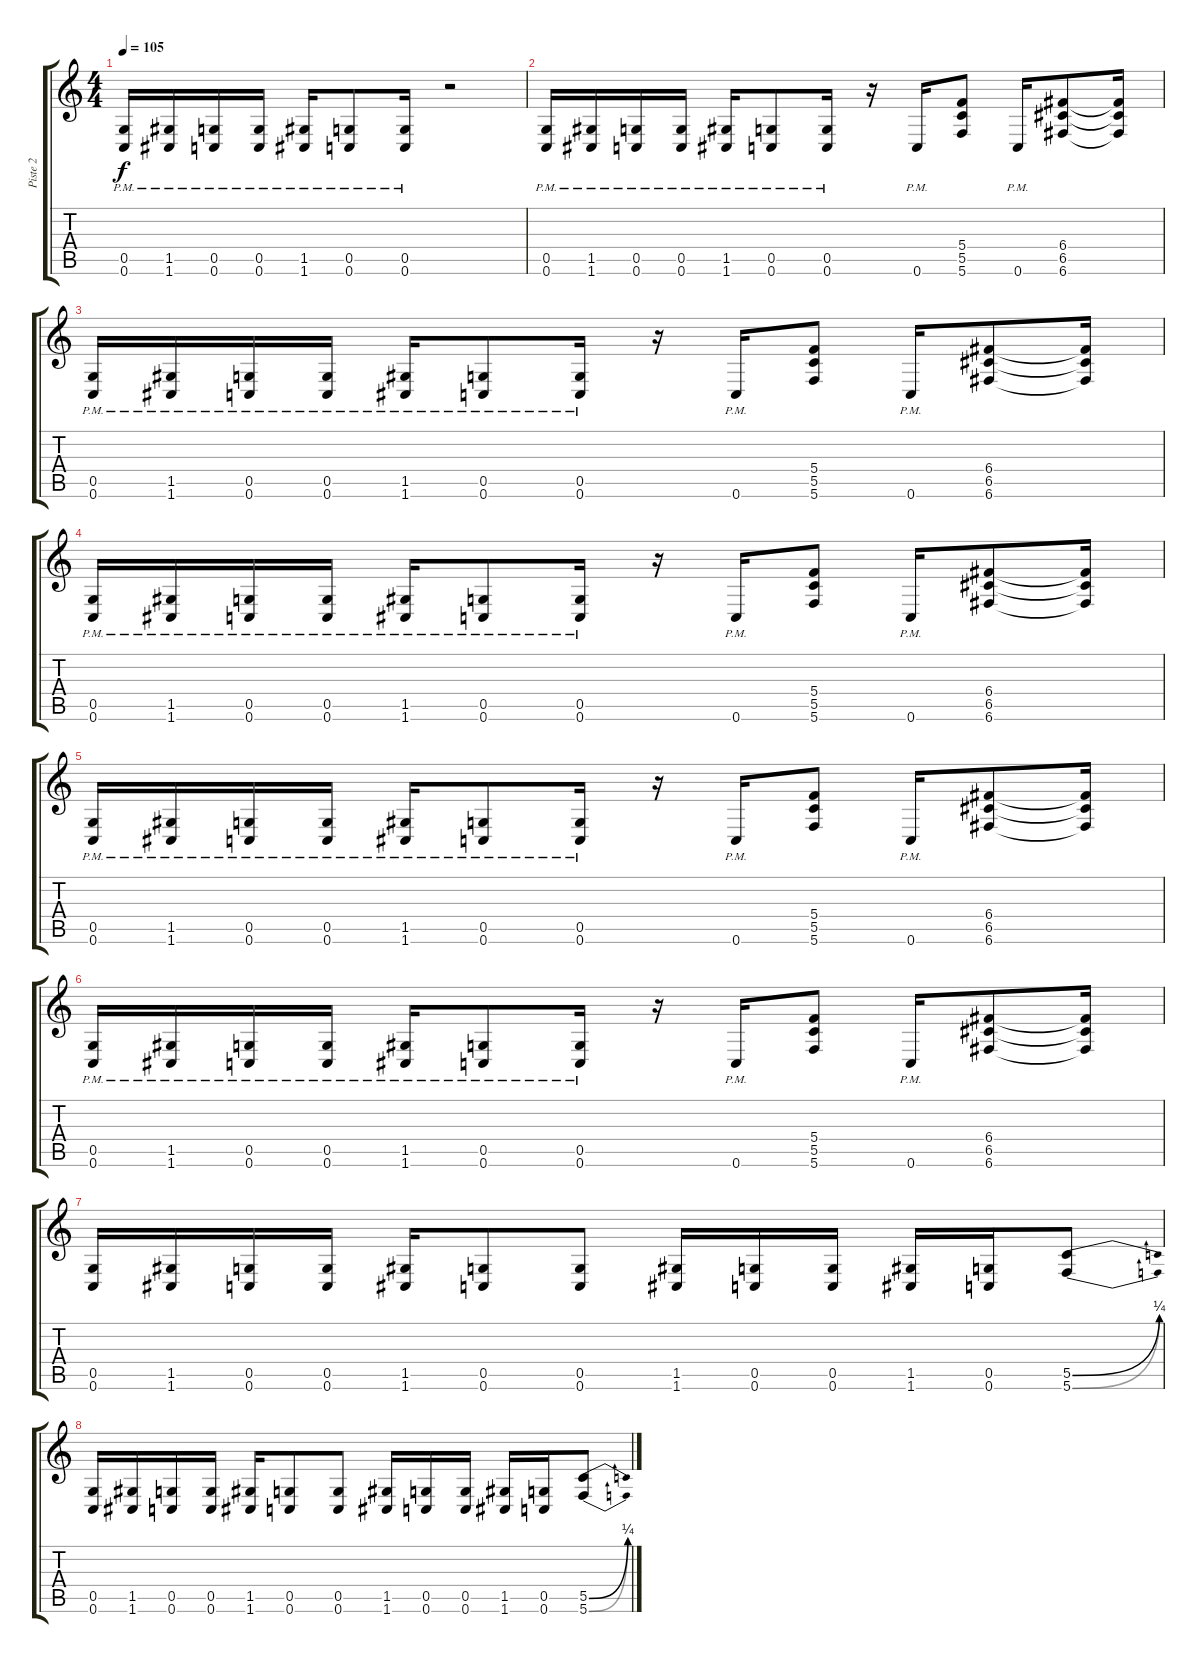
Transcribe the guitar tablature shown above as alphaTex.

\track ("Piste 2" "Piste 2") {instrument overdrivenguitar}
\staff {score tabs}
\tuning (D4 A3 F3 C3 G2 C2) {hide}
\ts (4 4)
\tempo 105
\clef g2
\ks c
(0.5{pm} 0.6{pm}).16{dy f} (1.5{pm} 1.6{pm}).16 (0.5{pm} 0.6{pm}).16 (0.5{pm} 0.6{pm}).16 (1.5{pm} 1.6{pm}).16 (0.5{pm} 0.6{pm}).8 (0.5{pm} 0.6{pm}).16 r.2 |
(0.5{pm} 0.6{pm}).16 (1.5{pm} 1.6{pm}).16 (0.5{pm} 0.6{pm}).16 (0.5{pm} 0.6{pm}).16 (1.5{pm} 1.6{pm}).16 (0.5{pm} 0.6{pm}).8 (0.5{pm} 0.6{pm}).16 r.16 0.6{pm}.16 (5.4 5.5 5.6).8 0.6{pm}.16 (6.4 6.5 6.6).8 (6.4{t} 6.5{t} 6.6{t}).16 |
(0.5{pm} 0.6{pm}).16 (1.5{pm} 1.6{pm}).16 (0.5{pm} 0.6{pm}).16 (0.5{pm} 0.6{pm}).16 (1.5{pm} 1.6{pm}).16 (0.5{pm} 0.6{pm}).8 (0.5{pm} 0.6{pm}).16 r.16 0.6{pm}.16 (5.4 5.5 5.6).8 0.6{pm}.16 (6.4 6.5 6.6).8 (6.4{t} 6.5{t} 6.6{t}).16 |
(0.5{pm} 0.6{pm}).16 (1.5{pm} 1.6{pm}).16 (0.5{pm} 0.6{pm}).16 (0.5{pm} 0.6{pm}).16 (1.5{pm} 1.6{pm}).16 (0.5{pm} 0.6{pm}).8 (0.5{pm} 0.6{pm}).16 r.16 0.6{pm}.16 (5.4 5.5 5.6).8 0.6{pm}.16 (6.4 6.5 6.6).8 (6.4{t} 6.5{t} 6.6{t}).16 |
(0.5{pm} 0.6{pm}).16 (1.5{pm} 1.6{pm}).16 (0.5{pm} 0.6{pm}).16 (0.5{pm} 0.6{pm}).16 (1.5{pm} 1.6{pm}).16 (0.5{pm} 0.6{pm}).8 (0.5{pm} 0.6{pm}).16 r.16 0.6{pm}.16 (5.4 5.5 5.6).8 0.6{pm}.16 (6.4 6.5 6.6).8 (6.4{t} 6.5{t} 6.6{t}).16 |
(0.5{pm} 0.6{pm}).16 (1.5{pm} 1.6{pm}).16 (0.5{pm} 0.6{pm}).16 (0.5{pm} 0.6{pm}).16 (1.5{pm} 1.6{pm}).16 (0.5{pm} 0.6{pm}).8 (0.5{pm} 0.6{pm}).16 r.16 0.6{pm}.16 (5.4 5.5 5.6).8 0.6{pm}.16 (6.4 6.5 6.6).8 (6.4{t} 6.5{t} 6.6{t}).16 |
(0.5 0.6).16 (1.5 1.6).16 (0.5 0.6).16 (0.5 0.6).16 (1.5 1.6).16 (0.5 0.6).8 (0.5 0.6).8 (1.5 1.6).16 (0.5 0.6).16 (0.5 0.6).16 (1.5 1.6).16 (0.5 0.6).16 (5.5{be (bend 0 0 60 1)} 5.6{be (bend 0 0 60 1)}).8 |
(0.5 0.6).16 (1.5 1.6).16 (0.5 0.6).16 (0.5 0.6).16 (1.5 1.6).16 (0.5 0.6).8 (0.5 0.6).8 (1.5 1.6).16 (0.5 0.6).16 (0.5 0.6).16 (1.5 1.6).16 (0.5 0.6).16 (5.5{be (bend 0 0 60 1)} 5.6{be (bend 0 0 60 1)}).8
